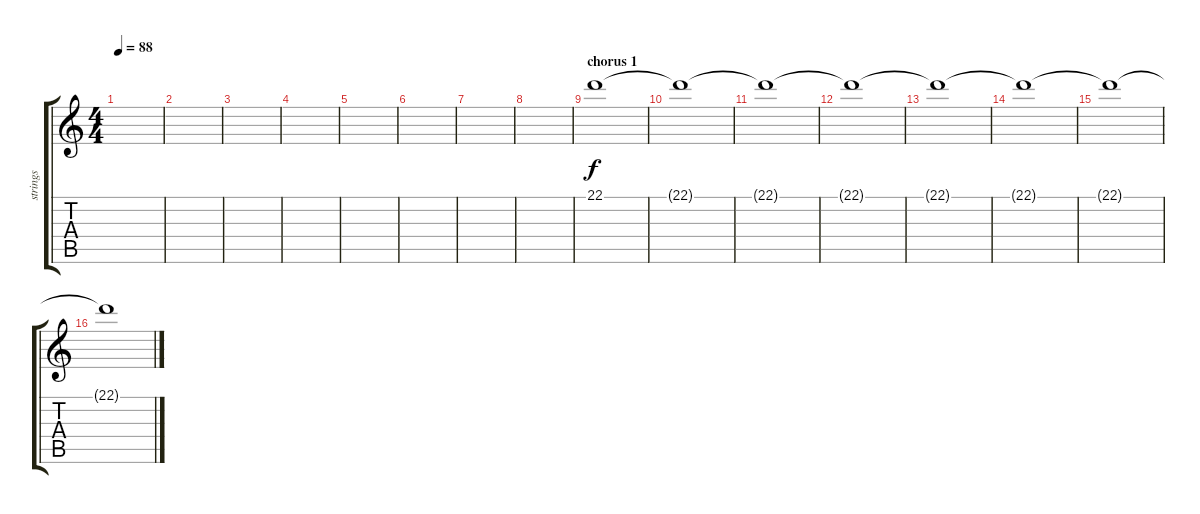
\track ("strings" "strings") {instrument tremolostrings}
\staff {score tabs}
\tuning (E4 B3 G3 D3 A2 E2) {hide}
\ts (4 4)
\tempo 88
\clef g2
\ks c
|
|
|
|
|
|
|
|
\section ("" "chorus 1")
22.1.1 |
22.1{t}.1 |
22.1{t}.1 |
22.1{t}.1 |
22.1{t}.1 |
22.1{t}.1 |
22.1{t}.1 |
22.1{t}.1
